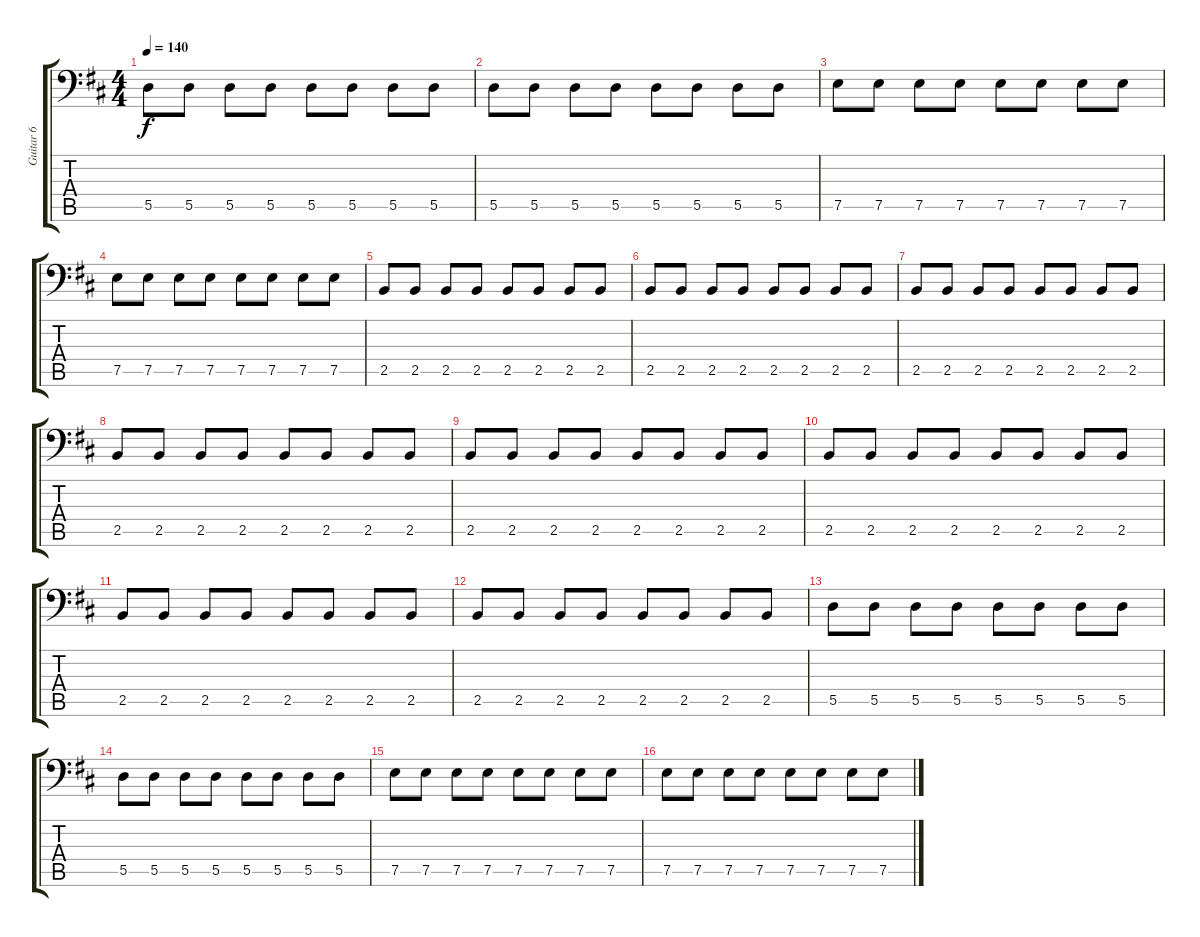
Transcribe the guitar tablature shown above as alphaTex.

\track ("Guitar 6" "Guitar 6") {instrument distortionguitar}
\staff {score tabs}
\tuning (E3 B2 G2 D2 A1 E1) {hide}
\ts (4 4)
\tempo 140
\clef f4
\ks bminor
5.5.8{dy f} 5.5.8 5.5.8 5.5.8 5.5.8 5.5.8 5.5.8 5.5.8 |
5.5.8 5.5.8 5.5.8 5.5.8 5.5.8 5.5.8 5.5.8 5.5.8 |
7.5.8 7.5.8 7.5.8 7.5.8 7.5.8 7.5.8 7.5.8 7.5.8 |
7.5.8 7.5.8 7.5.8 7.5.8 7.5.8 7.5.8 7.5.8 7.5.8 |
2.5.8 2.5.8 2.5.8 2.5.8 2.5.8 2.5.8 2.5.8 2.5.8 |
2.5.8 2.5.8 2.5.8 2.5.8 2.5.8 2.5.8 2.5.8 2.5.8 |
2.5.8 2.5.8 2.5.8 2.5.8 2.5.8 2.5.8 2.5.8 2.5.8 |
2.5.8 2.5.8 2.5.8 2.5.8 2.5.8 2.5.8 2.5.8 2.5.8 |
2.5.8 2.5.8 2.5.8 2.5.8 2.5.8 2.5.8 2.5.8 2.5.8 |
2.5.8 2.5.8 2.5.8 2.5.8 2.5.8 2.5.8 2.5.8 2.5.8 |
2.5.8 2.5.8 2.5.8 2.5.8 2.5.8 2.5.8 2.5.8 2.5.8 |
2.5.8 2.5.8 2.5.8 2.5.8 2.5.8 2.5.8 2.5.8 2.5.8 |
5.5.8 5.5.8 5.5.8 5.5.8 5.5.8 5.5.8 5.5.8 5.5.8 |
5.5.8 5.5.8 5.5.8 5.5.8 5.5.8 5.5.8 5.5.8 5.5.8 |
7.5.8 7.5.8 7.5.8 7.5.8 7.5.8 7.5.8 7.5.8 7.5.8 |
7.5.8 7.5.8 7.5.8 7.5.8 7.5.8 7.5.8 7.5.8 7.5.8
